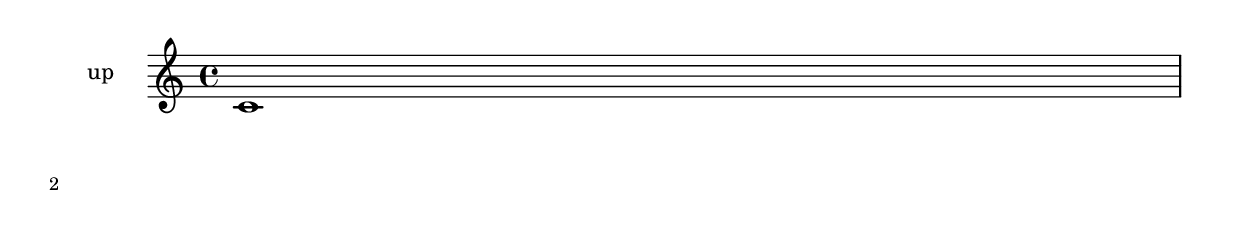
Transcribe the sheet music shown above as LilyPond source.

\version "2.17.6"

\header {
  texidoc = "Instrument names are removed when the staves are
killed off.

In this example, the second staff (marked by the bar number 2)
disappears, as does the instrument name."
}
        
\new PianoStaff <<
  \new Staff {
    \override Staff.VerticalAxisGroup.remove-empty = ##t  
    \set PianoStaff.instrumentName = #"up" 
    \set PianoStaff.shortInstrumentName = #"u"
    c'1\break R
  }
>>
